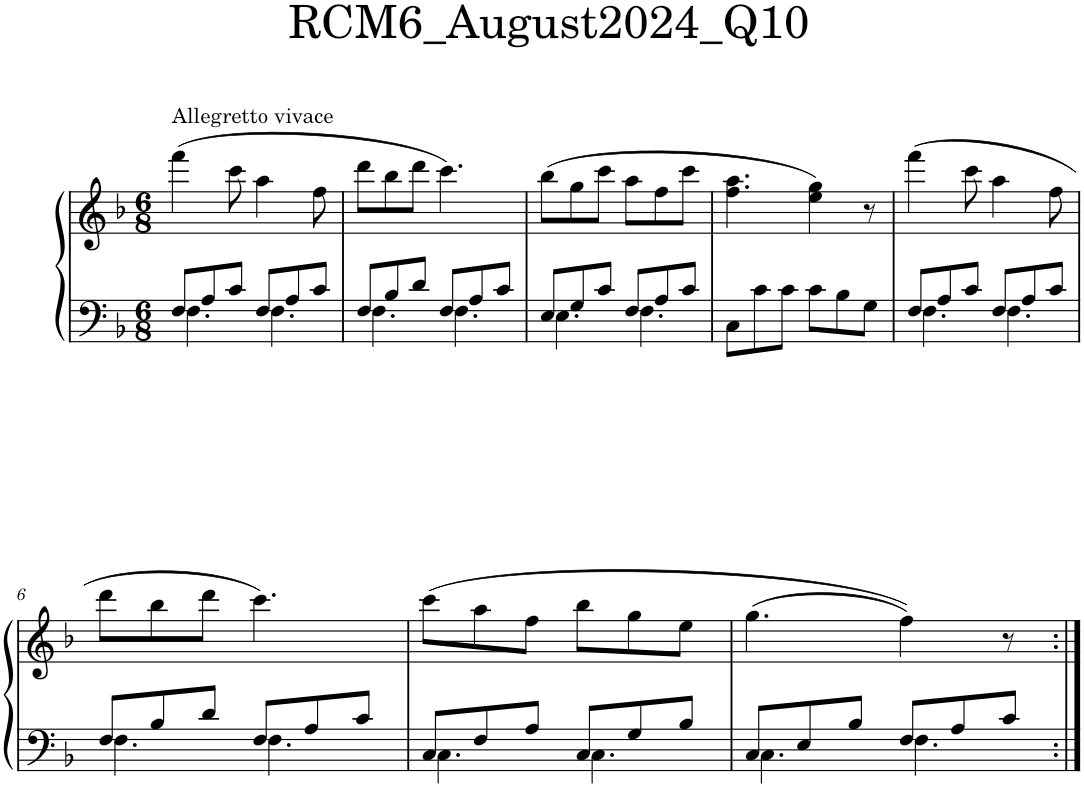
**kern	**kern
*part1	*part1
*staff2	*staff1
*I"Piano	*
*I'Pno.	*
*clefF4	*clefG2
*k[b-]	*k[b-]
*M6/8	*M6/8
=1	=1
*^	*
!	!	!LO:TX:a:t=Allegretto vivace
8F/L	4.F\	(4fff\
8A/	.	.
8c/J	.	8ccc\
8F/L	4.F\	4aa\
8A/	.	.
8c/J	.	8ff\
=2	=2	=2
8F/L	4.F\	8ddd\L
8B-/	.	8bb-\
8d/J	.	8ddd\J
8F/L	4.F\	4.ccc\)
8A/	.	.
8c/J	.	.
=3	=3	=3
8E/L	4.E\	(8bb-\L
8G/	.	8gg\
8c/J	.	8ccc\J
8F/L	4.F\	8aa\L
8A/	.	8ff\
8c/J	.	8ccc\J
*v	*v	*
=4	=4
8C\L	4.ff\ 4.aa\
8c\	.
8c\J	.
8c\L	4ee\ 4gg\)
8B-\	.
8G\J	8r
=5	=5
*^	*
8F/L	4.F\	(4fff\
8A/	.	.
8c/J	.	8ccc\
8F/L	4.F\	4aa\
8A/	.	.
8c/J	.	8ff\
!!LO:LB:g=z
=6	=6	=6
8F/L	4.F\	8ddd\L
8B-/	.	8bb-\
8d/J	.	8ddd\J
8F/L	4.F\	4.ccc\)
8A/	.	.
8c/J	.	.
=7	=7	=7
8C/L	4.C\	(8ccc\L
8F/	.	8aa\
8A/J	.	8ff\J
8C/L	4.C\	8bb-\L
8G/	.	8gg\
8B-/J	.	8ee\J
=8	=8	=8
8C/L	4.C\	(4.gg\
8E/	.	.
8B-/J	.	.
8F/L	4.F\	4ff\))
8A/	.	.
8c/J	.	8r
*v	*v	*
=:|!	=:|!
*-	*-
